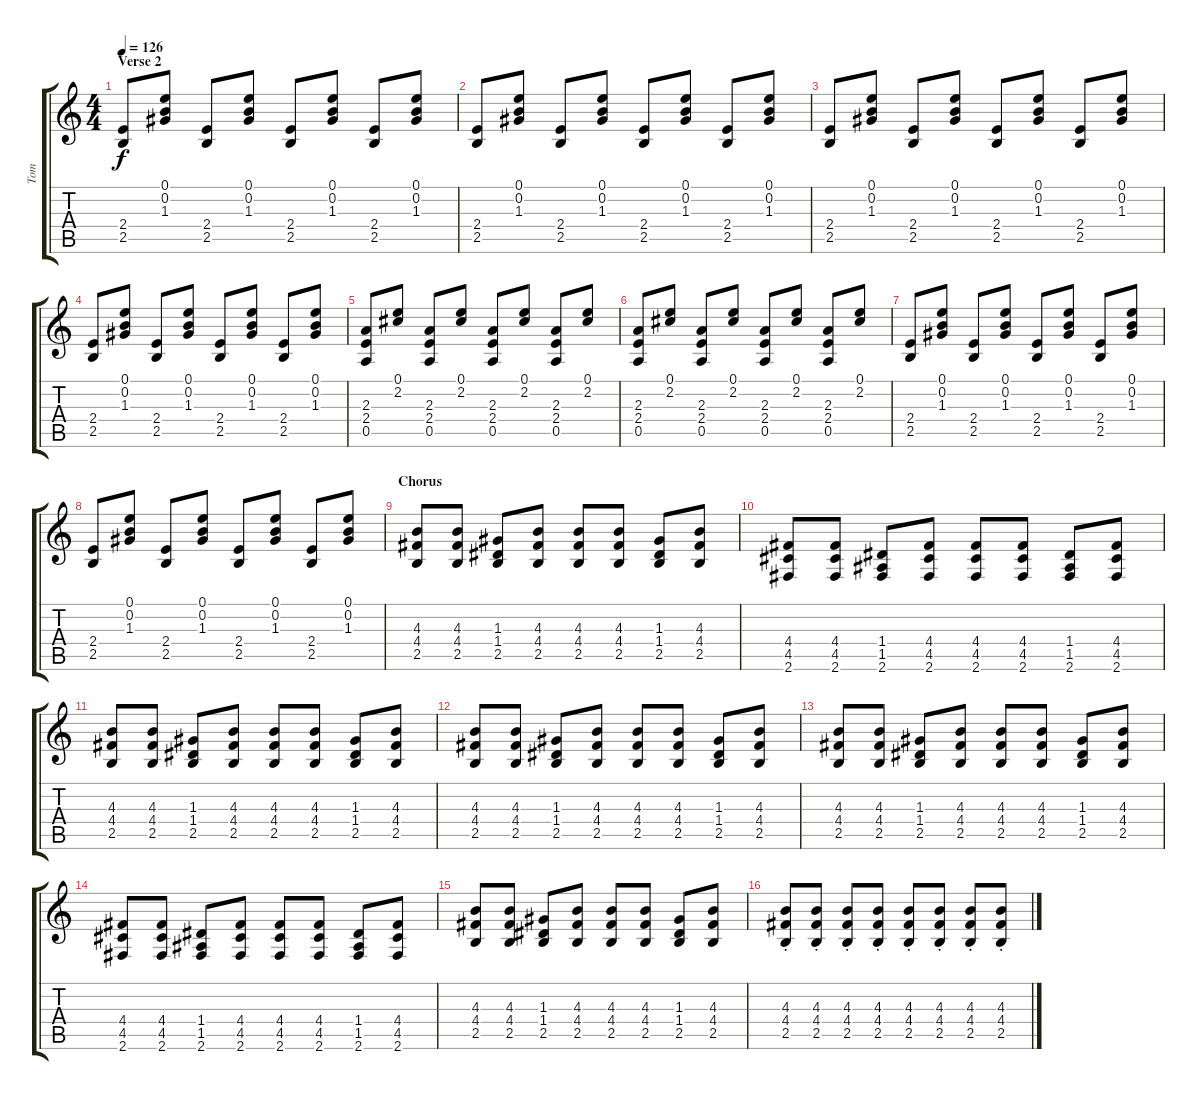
\track ("Tom" "Tom") {instrument electricguitarjazz}
\staff {score tabs}
\tuning (E4 B3 G3 D3 A2 E2) {hide}
\ts (4 4)
\section ("" "Verse 2")
\tempo 126
\clef g2
\ks c
(2.4 2.5).8{dy f} (0.1 0.2 1.3).8 (2.4 2.5).8 (0.1 0.2 1.3).8 (2.4 2.5).8 (0.1 0.2 1.3).8 (2.4 2.5).8 (0.1 0.2 1.3).8 |
(2.4 2.5).8 (0.1 0.2 1.3).8 (2.4 2.5).8 (0.1 0.2 1.3).8 (2.4 2.5).8 (0.1 0.2 1.3).8 (2.4 2.5).8 (0.1 0.2 1.3).8 |
(2.4 2.5).8 (0.1 0.2 1.3).8 (2.4 2.5).8 (0.1 0.2 1.3).8 (2.4 2.5).8 (0.1 0.2 1.3).8 (2.4 2.5).8 (0.1 0.2 1.3).8 |
(2.4 2.5).8 (0.1 0.2 1.3).8 (2.4 2.5).8 (0.1 0.2 1.3).8 (2.4 2.5).8 (0.1 0.2 1.3).8 (2.4 2.5).8 (0.1 0.2 1.3).8 |
(2.3 2.4 0.5).8 (0.1 2.2).8 (2.3 2.4 0.5).8 (0.1 2.2).8 (2.3 2.4 0.5).8 (0.1 2.2).8 (2.3 2.4 0.5).8 (0.1 2.2).8 |
(2.3 2.4 0.5).8 (0.1 2.2).8 (2.3 2.4 0.5).8 (0.1 2.2).8 (2.3 2.4 0.5).8 (0.1 2.2).8 (2.3 2.4 0.5).8 (0.1 2.2).8 |
(2.4 2.5).8 (0.1 0.2 1.3).8 (2.4 2.5).8 (0.1 0.2 1.3).8 (2.4 2.5).8 (0.1 0.2 1.3).8 (2.4 2.5).8 (0.1 0.2 1.3).8 |
(2.4 2.5).8 (0.1 0.2 1.3).8 (2.4 2.5).8 (0.1 0.2 1.3).8 (2.4 2.5).8 (0.1 0.2 1.3).8 (2.4 2.5).8 (0.1 0.2 1.3).8 |
\section ("" "Chorus")
(4.3 4.4 2.5).8 (4.3 4.4 2.5).8 (1.3 1.4 2.5).8 (4.3 4.4 2.5).8 (4.3 4.4 2.5).8 (4.3 4.4 2.5).8 (1.3 1.4 2.5).8 (4.3 4.4 2.5).8 |
(4.4 4.5 2.6).8 (4.4 4.5 2.6).8 (1.4 1.5 2.6).8 (4.4 4.5 2.6).8 (4.4 4.5 2.6).8 (4.4 4.5 2.6).8 (1.4 1.5 2.6).8 (4.4 4.5 2.6).8 |
(4.3 4.4 2.5).8 (4.3 4.4 2.5).8 (1.3 1.4 2.5).8 (4.3 4.4 2.5).8 (4.3 4.4 2.5).8 (4.3 4.4 2.5).8 (1.3 1.4 2.5).8 (4.3 4.4 2.5).8 |
(4.3 4.4 2.5).8 (4.3 4.4 2.5).8 (1.3 1.4 2.5).8 (4.3 4.4 2.5).8 (4.3 4.4 2.5).8 (4.3 4.4 2.5).8 (1.3 1.4 2.5).8 (4.3 4.4 2.5).8 |
(4.3 4.4 2.5).8 (4.3 4.4 2.5).8 (1.3 1.4 2.5).8 (4.3 4.4 2.5).8 (4.3 4.4 2.5).8 (4.3 4.4 2.5).8 (1.3 1.4 2.5).8 (4.3 4.4 2.5).8 |
(4.4 4.5 2.6).8 (4.4 4.5 2.6).8 (1.4 1.5 2.6).8 (4.4 4.5 2.6).8 (4.4 4.5 2.6).8 (4.4 4.5 2.6).8 (1.4 1.5 2.6).8 (4.4 4.5 2.6).8 |
(4.3 4.4 2.5).8 (4.3 4.4 2.5).8 (1.3 1.4 2.5).8 (4.3 4.4 2.5).8 (4.3 4.4 2.5).8 (4.3 4.4 2.5).8 (1.3 1.4 2.5).8 (4.3 4.4 2.5).8 |
(4.3{st} 4.4{st} 2.5{st}).8 (4.3{st} 4.4{st} 2.5{st}).8 (4.3{st} 4.4{st} 2.5{st}).8 (4.3{st} 4.4 2.5{st}).8 (4.3{st} 4.4{st} 2.5{st}).8 (4.3{st} 4.4{st} 2.5{st}).8 (4.3{st} 4.4{st} 2.5{st}).8 (4.3{st} 4.4{st} 2.5{st}).8
